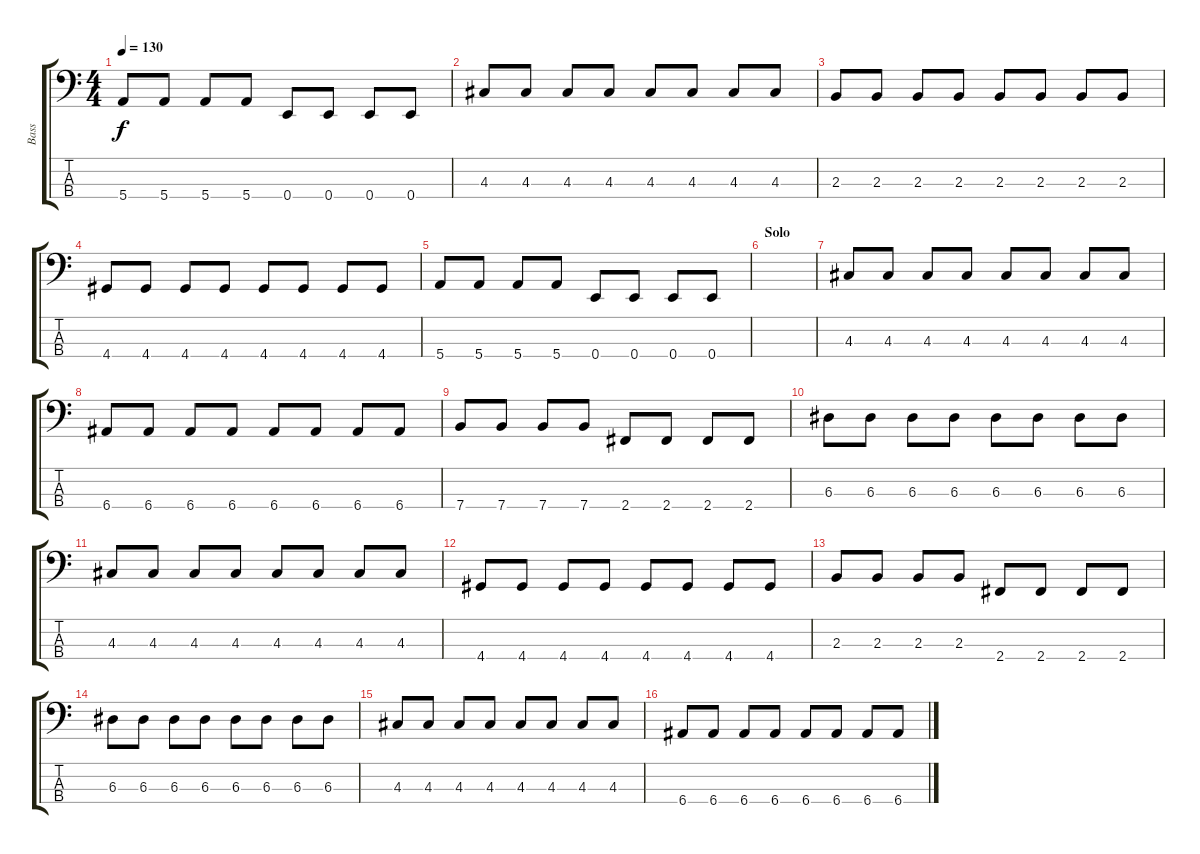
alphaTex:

\track ("Bass" "Bass") {instrument electricbasspick}
\staff {score tabs}
\tuning (G2 D2 A1 E1) {hide}
\ts (4 4)
\tempo 130
\clef f4
\ks c
5.4.8{dy f} 5.4.8 5.4.8 5.4.8 0.4.8 0.4.8 0.4.8 0.4.8 |
4.3.8 4.3.8 4.3.8 4.3.8 4.3.8 4.3.8 4.3.8 4.3.8 |
2.3.8 2.3.8 2.3.8 2.3.8 2.3.8 2.3.8 2.3.8 2.3.8 |
4.4.8 4.4.8 4.4.8 4.4.8 4.4.8 4.4.8 4.4.8 4.4.8 |
5.4.8 5.4.8 5.4.8 5.4.8 0.4.8 0.4.8 0.4.8 0.4.8 |
\section ("" "Solo")
|
4.3.8 4.3.8 4.3.8 4.3.8 4.3.8 4.3.8 4.3.8 4.3.8 |
6.4.8 6.4.8 6.4.8 6.4.8 6.4.8 6.4.8 6.4.8 6.4.8 |
7.4.8 7.4.8 7.4.8 7.4.8 2.4.8 2.4.8 2.4.8 2.4.8 |
6.3.8 6.3.8 6.3.8 6.3.8 6.3.8 6.3.8 6.3.8 6.3.8 |
4.3.8 4.3.8 4.3.8 4.3.8 4.3.8 4.3.8 4.3.8 4.3.8 |
4.4.8 4.4.8 4.4.8 4.4.8 4.4.8 4.4.8 4.4.8 4.4.8 |
2.3.8 2.3.8 2.3.8 2.3.8 2.4.8 2.4.8 2.4.8 2.4.8 |
6.3.8 6.3.8 6.3.8 6.3.8 6.3.8 6.3.8 6.3.8 6.3.8 |
4.3.8 4.3.8 4.3.8 4.3.8 4.3.8 4.3.8 4.3.8 4.3.8 |
6.4.8 6.4.8 6.4.8 6.4.8 6.4.8 6.4.8 6.4.8 6.4.8
